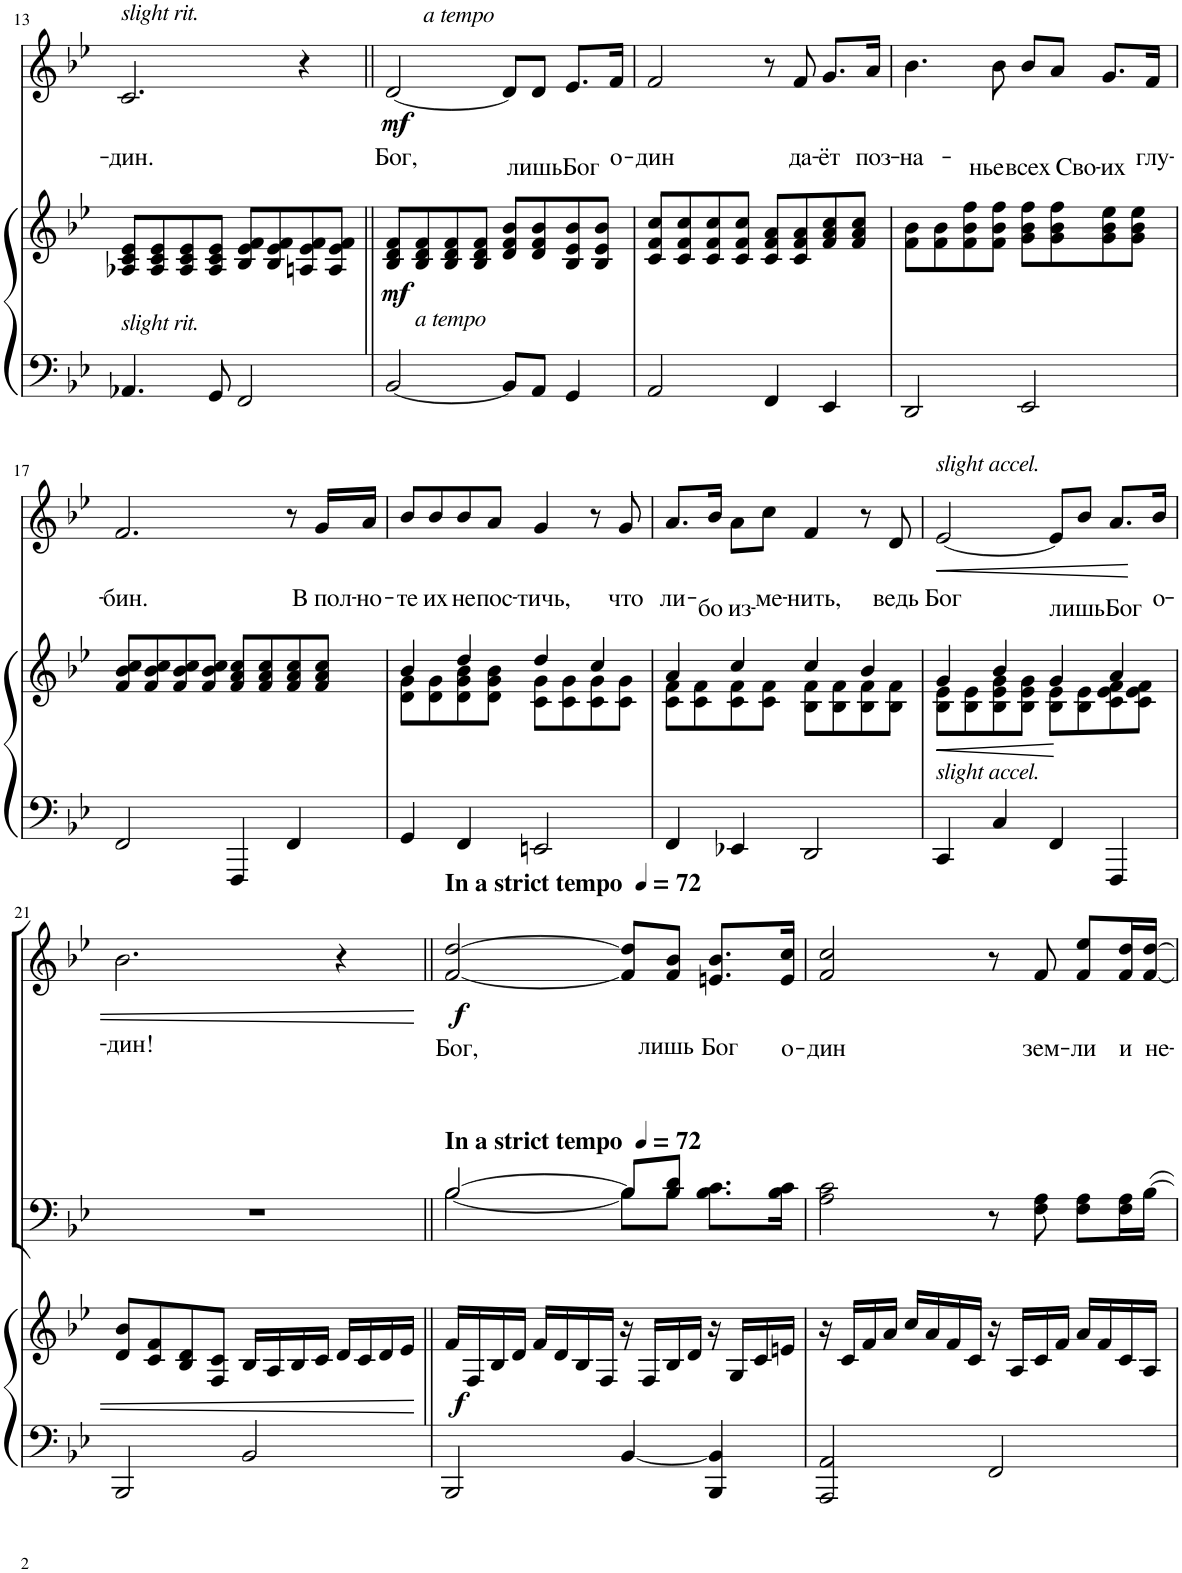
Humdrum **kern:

**kern	**kern	**dynam	**kern	**kern	**text	**dynam
*part3	*part3	*part3	*part2	*part1	*part1	*part1
*staff4	*staff3	*staff3/4	*staff2	*staff1	*staff1	*staff1
*I"Piano	*	*	*I"T B	*I"S A	*	*
*I'Pno	*	*	*	*	*	*
!!LO:PB:g=z
*clefF4	*clefG2	*	*clefF4	*clefG2	*	*
*k[b-e-]	*k[b-e-]	*	*k[b-e-]	*k[b-e-]	*	*
*M4/4	*M4/4	*	*M4/4	*M4/4	*	*
=13	=13	=13	=13	=13	=13	=13
!	!	!	!	!LO:TX:a:i:t=slight rit.	!	!
!LO:TX:a:i:t=slight rit.	!	!	!	!	!	!
!	!	!	!	!	!LO:LY:b	!
4.AA-X/	8A-X/ 8c/ 8e-/L	.	1r	2.c/	-дин.	.
.	8A-/ 8c/ 8e-/	.	.	.	.	.
.	8A-/ 8c/ 8e-/	.	.	.	.	.
8GG/	8A-/ 8c/ 8e-/J	.	.	.	.	.
2FF/	8B-/ 8e-/ 8f/L	.	.	.	.	.
.	8B-/ 8e-/ 8f/	.	.	.	.	.
.	8An/ 8e-/ 8f/	.	.	4r	.	.
.	8A/ 8e-/ 8f/J	.	.	.	.	.
=14||	=14||	=14||	=14||	=14||	=14||	=14||
!	!	!	!	!LO:TX:a:i:t=a tempo	!	!
!LO:TX:a:i:t=a tempo	!	!	!	!	!	!
!	!	!LO:DY:b	!	!	!LO:LY:b	!LO:DY:b
[2BB-/	8B-/ 8d/ 8f/L	mf	1r	[2d/	Бог,	mf
.	8B-/ 8d/ 8f/	.	.	.	.	.
.	8B-/ 8d/ 8f/	.	.	.	.	.
.	8B-/ 8d/ 8f/J	.	.	.	.	.
8BB-/L]	8d/ 8f/ 8b-/L	.	.	8d/L]	.	.
!	!	!	!	!	!LO:LY:b	!
8AA/J	8d/ 8f/ 8b-/	.	.	8d/J	лишь	.
!	!	!	!	!	!LO:LY:b	!
4GG/	8B-/ 8e-/ 8b-/	.	.	8.e-/L	Бог	.
.	8B-/ 8e-/ 8b-/J	.	.	.	.	.
!	!	!	!	!	!LO:LY:b	!
.	.	.	.	16f/Jk	о-	.
=15	=15	=15	=15	=15	=15	=15
!	!	!	!	!	!LO:LY:b	!
2AA/	8c/ 8f/ 8cc/L	.	1r	2f/	-дин	.
.	8c/ 8f/ 8cc/	.	.	.	.	.
.	8c/ 8f/ 8cc/	.	.	.	.	.
.	8c/ 8f/ 8cc/J	.	.	.	.	.
4FF/	8c/ 8f/ 8a/L	.	.	8r	.	.
!	!	!	!	!	!LO:LY:b	!
.	8c/ 8f/ 8a/	.	.	8f/	да-	.
!	!	!	!	!	!LO:LY:b	!
4EE-/	8f/ 8a/ 8cc/	.	.	8.g/L	-ёт	.
.	8f/ 8a/ 8cc/J	.	.	.	.	.
!	!	!	!	!	!LO:LY:b	!
.	.	.	.	16a/Jk	поз-	.
=16	=16	=16	=16	=16	=16	=16
!	!	!	!	!	!LO:LY:b	!
2DD/	8f\ 8b-\L	.	1r	4.b-\	-на-	.
.	8f\ 8b-\	.	.	.	.	.
.	8f\ 8b-\ 8ff\	.	.	.	.	.
!	!	!	!	!	!LO:LY:b	!
.	8f\ 8b-\ 8ff\J	.	.	8b-\	-нье	.
!	!	!	!	!	!LO:LY:b	!
2EE-/	8g\ 8b-\ 8ff\L	.	.	8b-/L	всех	.
!	!	!	!	!	!LO:LY:b	!
.	8g\ 8b-\ 8ff\	.	.	8a/J	Сво-	.
!	!	!	!	!	!LO:LY:b	!
.	8g\ 8b-\ 8ee-\	.	.	8.g/L	-их	.
.	8g\ 8b-\ 8ee-\J	.	.	.	.	.
!	!	!	!	!	!LO:LY:b	!
.	.	.	.	16f/Jk	глу-	.
!!LO:LB:g=z
=17	=17	=17	=17	=17	=17	=17
!	!	!	!	!	!LO:LY:b	!
2FF/	8f/ 8b-/ 8cc/L	.	1r	2.f/	-бин.	.
.	8f/ 8b-/ 8cc/	.	.	.	.	.
.	8f/ 8b-/ 8cc/	.	.	.	.	.
.	8f/ 8b-/ 8cc/J	.	.	.	.	.
4FFF/	8f/ 8a/ 8cc/L	.	.	.	.	.
.	8f/ 8a/ 8cc/	.	.	.	.	.
4FF/	8f/ 8a/ 8cc/	.	.	8r	.	.
!	!	!	!	!	!LO:LY:b	!
.	8f/ 8a/ 8cc/J	.	.	16g/LL	В пол-	.
!	!	!	!	!	!LO:LY:b	!
.	.	.	.	16a/JJ	-но-	.
=18	=18	=18	=18	=18	=18	=18
*	*^	*	*	*	*	*
!	!	!	!	!	!	!LO:LY:b	!
4GG/	4b-/	8d\ 8g\L	.	1r	8b-/L	-те	.
!	!	!	!	!	!	!LO:LY:b	!
.	.	8d\ 8g\	.	.	8b-/	их	.
!	!	!	!	!	!	!LO:LY:b	!
4FF/	4dd/	8d\ 8g\ 8b-\	.	.	8b-/	не	.
!	!	!	!	!	!	!LO:LY:b	!
.	.	8d\ 8g\ 8b-\J	.	.	8a/J	пос-	.
!	!	!	!	!	!	!LO:LY:b	!
2EEn/	4dd/	8c\ 8g\L	.	.	4g/	-тичь,	.
.	.	8c\ 8g\	.	.	.	.	.
.	4cc/	8c\ 8g\	.	.	8r	.	.
!	!	!	!	!	!	!LO:LY:b	!
.	.	8c\ 8g\J	.	.	8g/	что	.
=19	=19	=19	=19	=19	=19	=19	=19
!	!	!	!	!	!	!LO:LY:b	!
4FF/	4a/	8c\ 8f\L	.	1r	8.a/L	ли-	.
.	.	8c\ 8f\	.	.	.	.	.
!	!	!	!	!	!	!LO:LY:b	!
.	.	.	.	.	16b-/Jk	-бо	.
!	!	!	!	!	!	!LO:LY:b	!
4EE-X/	4cc/	8c\ 8f\	.	.	8a\L	из-	.
!	!	!	!	!	!	!LO:LY:b	!
.	.	8c\ 8f\J	.	.	8cc\J	-ме-	.
!	!	!	!	!	!	!LO:LY:b	!
2DD/	4cc/	8B-\ 8f\L	.	.	4f/	-нить,	.
.	.	8B-\ 8f\	.	.	.	.	.
.	4b-/	8B-\ 8f\	.	.	8r	.	.
!	!	!	!	!	!	!LO:LY:b	!
.	.	8B-\ 8f\J	.	.	8d/	ведь	.
=20	=20	=20	=20	=20	=20	=20	=20
!	!	!	!	!	!LO:TX:a:i:t=slight accel.	!	!
!LO:TX:a:i:t=slight accel.	!	!	!	!	!	!	!
!	!	!	!LO:HP:b	!	!	!LO:LY:b	!LO:HP:b
4CC/	4g/	8B-\ 8e-\L	<	1r	[2e-/	Бог	<
.	.	8B-\ 8e-\	.	.	.	.	.
4C/	4b-/	8B-\ 8e-\ 8g\	.	.	.	.	.
.	.	8B-\ 8e-\ 8g\J	.	.	.	.	.
4FF/	4g/	8B-\ 8e-\L	.	.	8e-/L]	.	.
!	!	!	!	!	!	!LO:LY:b	!
.	.	8B-\ 8e-\	.	.	8b-/J	лишь	.
!	!	!	!	!	!	!LO:LY:b	!
4FFF/	4a/	8c\ 8e-\ 8f\	.	.	8.a/L	Бог	.
.	.	8c\ 8e-\ 8f\J	.	.	.	.	.
!	!	!	!	!	!	!LO:LY:b	!
.	.	.	.	.	16b-/Jk	о-	.
*	*v	*v	*	*	*	*	*
!!LO:LB:g=z
=21	=21	=21	=21	=21	=21	=21
!	!	!	!	!	!LO:LY:b	!
2BBB-/	8d/ 8b-/L	.	1r	2.b-\	-дин!	.
.	8c/ 8f/	.	.	.	.	.
.	8B-/ 8d/	.	.	.	.	.
.	8F/ 8c/J	.	.	.	.	.
2BB-/	16B-/LL	.	.	.	.	.
.	16A/	.	.	.	.	.
.	16B-/	.	.	.	.	.
.	16c/JJ	.	.	.	.	.
.	16d/LL	.	.	4r	.	.
.	16c/	.	.	.	.	.
.	16d/	.	.	.	.	.
.	16e-/JJ	.	.	.	.	.
.	.	[	.	.	.	[
=22||	=22||	=22||	=22||	=22||	=22||	=22||
*	*	*	*	*MM72	*	*
*	*	*	*^	*	*	*
!	!	!	!	!	!LO:TX:a:B:t=In a strict tempo	!	!
!	!	!	!	!	!LO:TX:b:B:t=In a strict tempo	!	!
!	!	!LO:DY:b	!	!	!	!LO:LY:b	!LO:DY:b
2BBB-/	16f/LL	f	[2B-/	[2B-\	[2f/ [2dd/	Бог,	f
.	16F/	.	.	.	.	.	.
.	16B-/	.	.	.	.	.	.
.	16d/JJ	.	.	.	.	.	.
.	16f/LL	.	.	.	.	.	.
.	16d/	.	.	.	.	.	.
.	16B-/	.	.	.	.	.	.
.	16F/JJ	.	.	.	.	.	.
[4BB-/	16r	.	8B-/L]	8B-\L]	8f/] 8dd/]L	.	.
.	16F/LL	.	.	.	.	.	.
!	!	!	!	!	!	!LO:LY:b	!
.	16B-/	.	8B-/ 8d/J	8B-\J	8f/ 8b-/J	лишь	.
.	16d/JJ	.	.	.	.	.	.
!	!	!	!	!	!	!LO:LY:b	!
4BBB-/ 4BB-/]	16r	.	8.B-\ 8.c\L	4ryy	8.en/ 8.b-/L	Бог	.
.	16G/LL	.	.	.	.	.	.
.	16c/	.	.	.	.	.	.
!	!	!	!	!	!	!LO:LY:b	!
.	16en/JJ	.	16B-\ 16c\Jk	.	16e/ 16cc/Jk	о-	.
*	*	*	*v	*v	*	*	*
=23	=23	=23	=23	=23	=23	=23
!	!	!	!	!	!LO:LY:b	!
2AAA/ 2AA/	16r	.	2A\ 2c\	2f/ 2cc/	-дин	.
.	16c/LL	.	.	.	.	.
.	16f/	.	.	.	.	.
.	16a/JJ	.	.	.	.	.
.	16cc/LL	.	.	.	.	.
.	16a/	.	.	.	.	.
.	16f/	.	.	.	.	.
.	16c/JJ	.	.	.	.	.
2FF/	16r	.	8r	8r	.	.
.	16A/LL	.	.	.	.	.
!	!	!	!	!	!LO:LY:b	!
.	16c/	.	8F\ 8A\	8f/	зем-	.
.	16f/JJ	.	.	.	.	.
!	!	!	!	!	!LO:LY:b	!
.	16a/LL	.	8F\ 8A\L	8f/ 8ee-/L	-ли	.
.	16f/	.	.	.	.	.
!	!	!	!	!	!LO:LY:b	!
.	16c/	.	16F\ 16A\L	16f/ 16dd/L	и	.
!	!	!	!	!	!LO:LY:b	!
.	16A/JJ	.	[16B-\JJ	[16f/ [16dd/JJ	не-	.
=	=	=	=	=	=	=
*-	*-	*-	*-	*-	*-	*-
